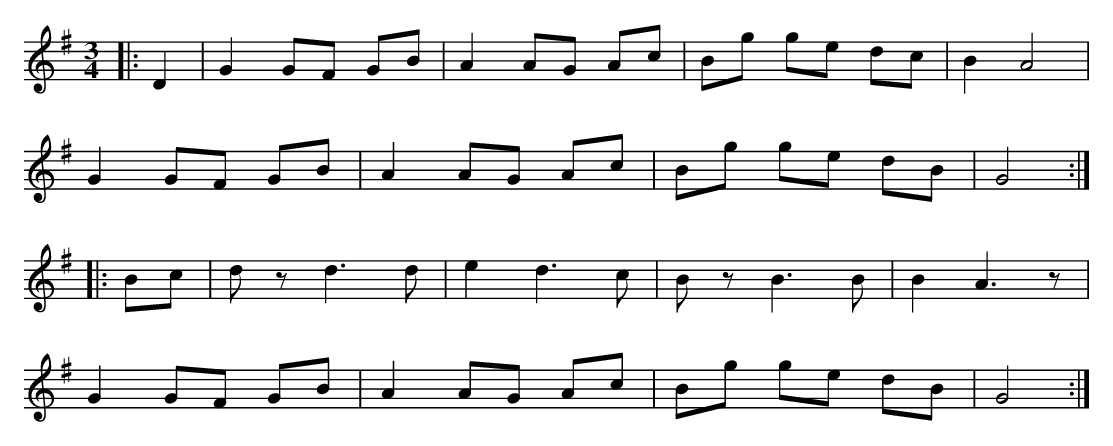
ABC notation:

X:1
M:3/4
K:G
|:D2|G2 GF GB|A2 AG Ac|Bg ge dc|B2 A4|
G2 GF GB|A2 AG Ac|Bg ge dB|G4:|
|:Bc|d z d3 d|e2 d3 c|B z B3 B|B2 A3 z|
G2 GF GB|A2 AG Ac|Bg ge dB|G4:|
